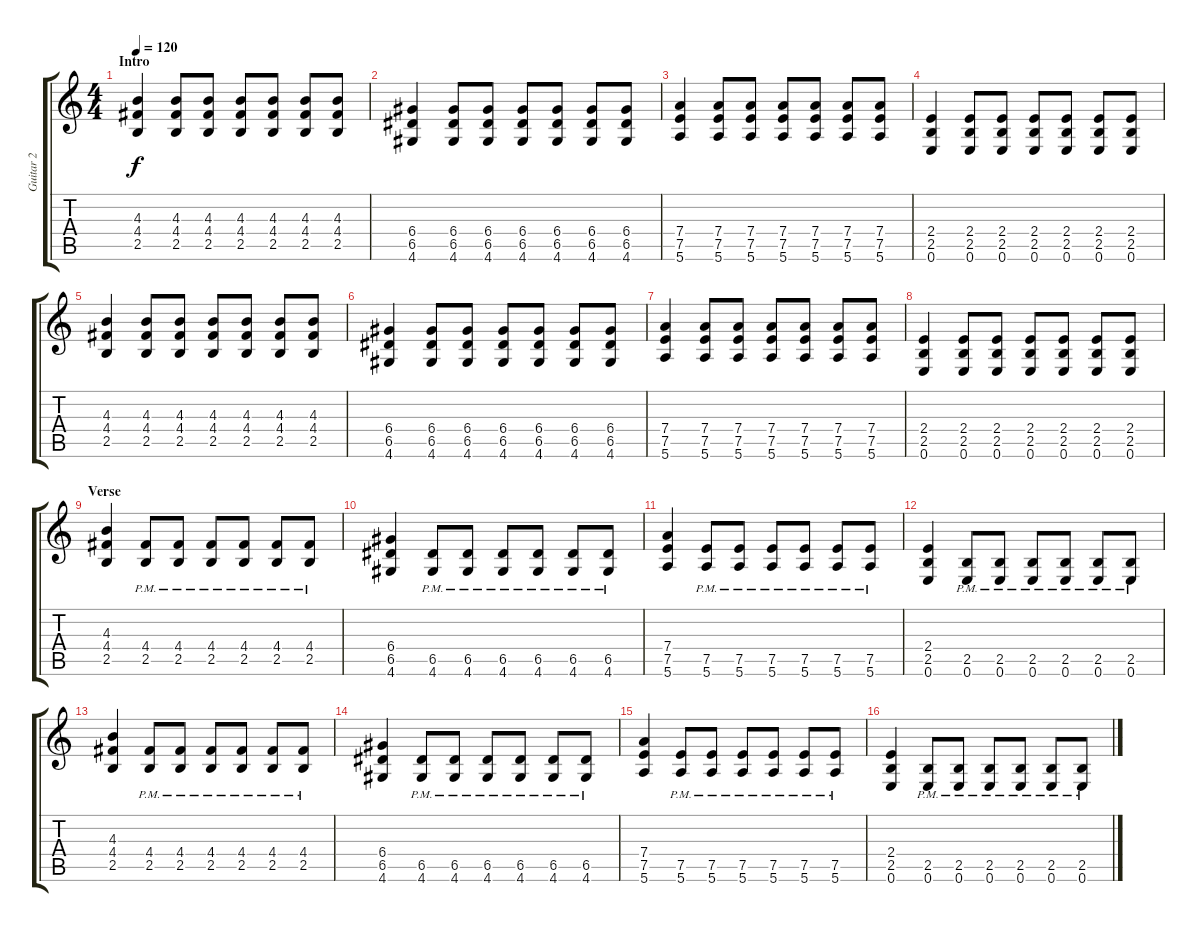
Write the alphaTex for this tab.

\track ("Guitar 2" "Guitar 2") {instrument distortionguitar}
\staff {score tabs}
\tuning (E4 B3 G3 D3 A2 E2) {hide}
\ts (4 4)
\section ("" "Intro")
\tempo 120
\clef g2
\ks c
(4.3 4.4 2.5).4{dy f instrument distortionguitar} (4.3 4.4 2.5).8 (4.3 4.4 2.5).8 (4.3 4.4 2.5).8 (4.3 4.4 2.5).8 (4.3 4.4 2.5).8 (4.3 4.4 2.5).8 |
(6.4 6.5 4.6).4 (6.4 6.5 4.6).8 (6.4 6.5 4.6).8 (6.4 6.5 4.6).8 (6.4 6.5 4.6).8 (6.4 6.5 4.6).8 (6.4 6.5 4.6).8 |
(7.4 7.5 5.6).4 (7.4 7.5 5.6).8 (7.4 7.5 5.6).8 (7.4 7.5 5.6).8 (7.4 7.5 5.6).8 (7.4 7.5 5.6).8 (7.4 7.5 5.6).8 |
(2.4 2.5 0.6).4 (2.4 2.5 0.6).8 (2.4 2.5 0.6).8 (2.4 2.5 0.6).8 (2.4 2.5 0.6).8 (2.4 2.5 0.6).8 (2.4 2.5 0.6).8 |
(4.3 4.4 2.5).4 (4.3 4.4 2.5).8 (4.3 4.4 2.5).8 (4.3 4.4 2.5).8 (4.3 4.4 2.5).8 (4.3 4.4 2.5).8 (4.3 4.4 2.5).8 |
(6.4 6.5 4.6).4 (6.4 6.5 4.6).8 (6.4 6.5 4.6).8 (6.4 6.5 4.6).8 (6.4 6.5 4.6).8 (6.4 6.5 4.6).8 (6.4 6.5 4.6).8 |
(7.4 7.5 5.6).4 (7.4 7.5 5.6).8 (7.4 7.5 5.6).8 (7.4 7.5 5.6).8 (7.4 7.5 5.6).8 (7.4 7.5 5.6).8 (7.4 7.5 5.6).8 |
(2.4 2.5 0.6).4 (2.4 2.5 0.6).8 (2.4 2.5 0.6).8 (2.4 2.5 0.6).8 (2.4 2.5 0.6).8 (2.4 2.5 0.6).8 (2.4 2.5 0.6).8 |
\section ("" "Verse")
(4.3 4.4 2.5).4 (4.4{pm} 2.5{pm}).8 (4.4{pm} 2.5{pm}).8 (4.4{pm} 2.5{pm}).8 (4.4{pm} 2.5{pm}).8 (4.4{pm} 2.5{pm}).8 (4.4{pm} 2.5{pm}).8 |
(6.4 6.5 4.6).4 (6.5{pm} 4.6{pm}).8 (6.5{pm} 4.6{pm}).8 (6.5{pm} 4.6{pm}).8 (6.5{pm} 4.6{pm}).8 (6.5{pm} 4.6{pm}).8 (6.5{pm} 4.6{pm}).8 |
(7.4 7.5 5.6).4 (7.5{pm} 5.6{pm}).8 (7.5{pm} 5.6{pm}).8 (7.5{pm} 5.6{pm}).8 (7.5{pm} 5.6{pm}).8 (7.5{pm} 5.6{pm}).8 (7.5{pm} 5.6{pm}).8 |
(2.4 2.5 0.6).4 (2.5{pm} 0.6{pm}).8 (2.5{pm} 0.6{pm}).8 (2.5{pm} 0.6{pm}).8 (2.5{pm} 0.6{pm}).8 (2.5{pm} 0.6{pm}).8 (2.5{pm} 0.6{pm}).8 |
(4.3 4.4 2.5).4 (4.4{pm} 2.5{pm}).8 (4.4{pm} 2.5{pm}).8 (4.4{pm} 2.5{pm}).8 (4.4{pm} 2.5{pm}).8 (4.4{pm} 2.5{pm}).8 (4.4{pm} 2.5{pm}).8 |
(6.4 6.5 4.6).4 (6.5{pm} 4.6{pm}).8 (6.5{pm} 4.6{pm}).8 (6.5{pm} 4.6{pm}).8 (6.5{pm} 4.6{pm}).8 (6.5{pm} 4.6{pm}).8 (6.5{pm} 4.6{pm}).8 |
(7.4 7.5 5.6).4 (7.5{pm} 5.6{pm}).8 (7.5{pm} 5.6{pm}).8 (7.5{pm} 5.6{pm}).8 (7.5{pm} 5.6{pm}).8 (7.5{pm} 5.6{pm}).8 (7.5{pm} 5.6{pm}).8 |
(2.4 2.5 0.6).4 (2.5{pm} 0.6{pm}).8 (2.5{pm} 0.6{pm}).8 (2.5{pm} 0.6{pm}).8 (2.5{pm} 0.6{pm}).8 (2.5{pm} 0.6{pm}).8 (2.5{pm} 0.6{pm}).8
